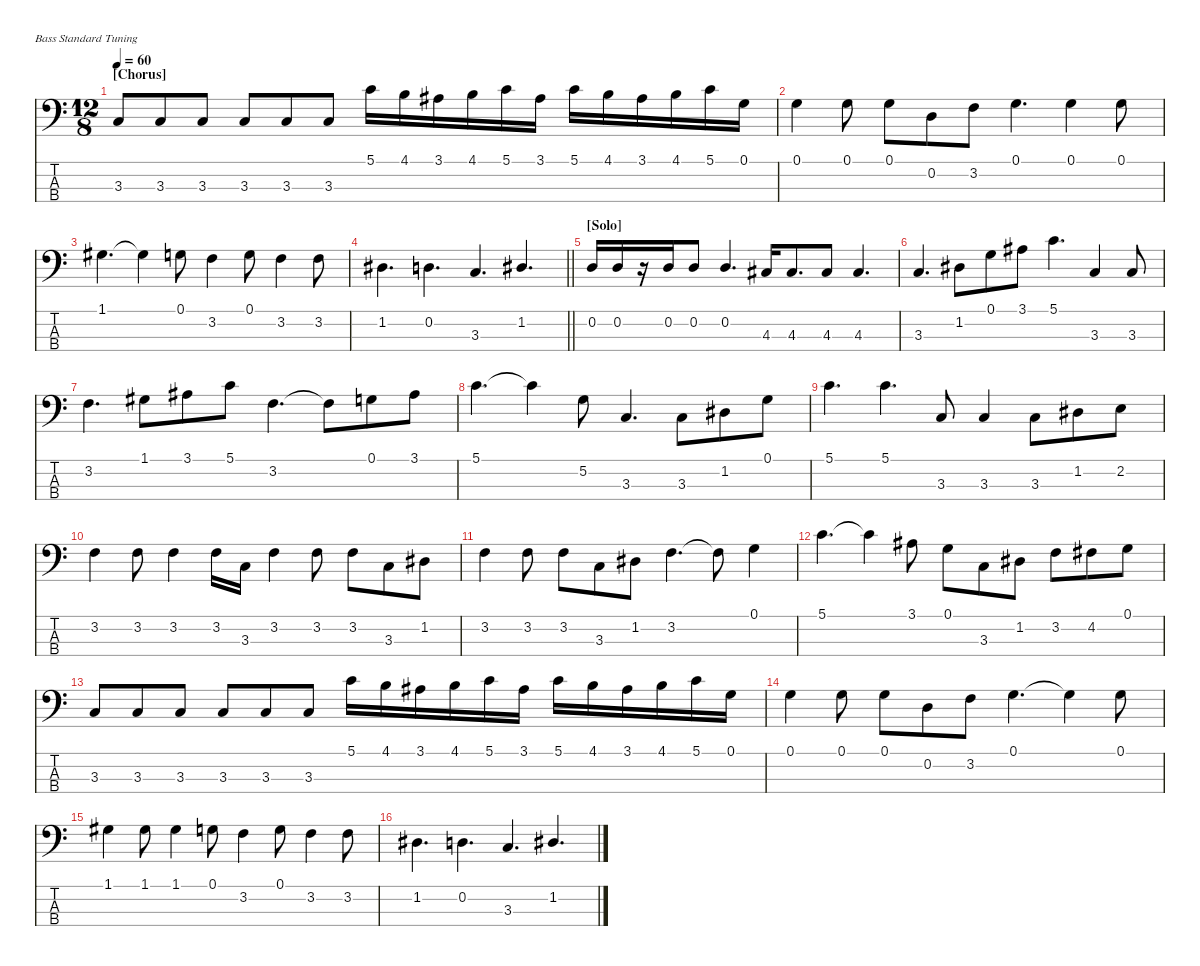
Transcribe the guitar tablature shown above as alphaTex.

\defaultSystemsLayout 4
\hideDynamics
\bracketExtendMode nobrackets
\singleTrackTrackNamePolicy hidden
\multiTrackTrackNamePolicy hidden
\otherSystemsTrackNameOrientation horizontal
\track ("Bass" "el.bs.") {instrument electricbassfinger}
\staff {score tabs}
\tuning (G2 D2 A1 E1)
\ts (12 8)
\section ("" "[Chorus]")
\tempo 60
\clef f4
\ks c
3.3.8{dy f beam Up} 3.3.8{beam Up} 3.3.8{beam Up} 3.3.8{beam Up} 3.3.8{beam Up} 3.3.8{beam Up} 5.1.16{beam Down} 4.1.16{beam Down} 3.1{acc #}.16{beam Down} 4.1.16{beam Down} 5.1.16{beam Down} 3.1{acc #}.16{beam Down} 5.1.16{beam Down} 4.1.16{beam Down} 3.1{acc #}.16{beam Down} 4.1.16{beam Down} 5.1.16{beam Down} 0.1.16{beam Down} |
0.1.4{beam Down} 0.1.8{beam Down} 0.1.8{beam Down} 0.2.8{beam Down} 3.2.8{beam Down} 0.1.4{d beam Down} 0.1.4{beam Down} 0.1.8{beam Down} |
1.1{acc #}.4{d beam Down} 1.1{t acc #}.4{beam Down} 0.1.8{beam Down} 3.2.4{beam Down} 0.1.8{beam Down} 3.2.4{beam Down} 3.2.8{beam Down} |
\barLineRight lightlight
1.2{acc #}.4{d beam Down} 0.2.4{d beam Down} 3.3.4{d beam Up} 1.2{acc #}.4{d beam Up} |
\section ("" "[Solo]")
0.2.16{beam Up} 0.2.16{beam Up} r.16{beam Up} 0.2.16{beam Up} 0.2.8{beam Up} 0.2.4{d beam Up} 4.3{acc #}.16{beam Up} 4.3{acc #}.8{d beam Up} 4.3{acc #}.8{beam Up} 4.3{acc #}.4{d beam Up} |
3.3.4{d beam Up} 1.2{acc #}.8{beam Down} 0.1.8{beam Down} 3.1{acc #}.8{beam Down} 5.1.4{d beam Down} 3.3.4{beam Up} 3.3.8{beam Up} |
3.2.4{d beam Down} 1.1{acc #}.8{beam Down} 3.1{acc #}.8{beam Down} 5.1.8{beam Down} 3.2.4{d beam Down} 3.2{t}.8{beam Down} 0.1.8{beam Down} 3.1{acc #}.8{beam Down} |
5.1.4{d beam Down} 5.1{t}.4{beam Down} 5.2.8{beam Down} 3.3.4{d beam Up} 3.3.8{beam Down} 1.2{acc #}.8{beam Down} 0.1.8{beam Down} |
5.1.4{d beam Down} 5.1.4{d beam Down} 3.3.8{beam Up} 3.3.4{beam Up} 3.3.8{beam Down} 1.2{acc #}.8{beam Down} 2.2.8{beam Down} |
3.2.4{beam Down} 3.2.8{beam Down} 3.2.4{beam Down} 3.2.16{beam Down} 3.3.16{beam Down} 3.2.4{beam Down} 3.2.8{beam Down} 3.2.8{beam Down} 3.3.8{beam Down} 1.2{acc #}.8{beam Down} |
3.2.4{beam Down} 3.2.8{beam Down} 3.2.8{beam Down} 3.3.8{beam Down} 1.2{acc #}.8{beam Down} 3.2.4{d beam Down} 3.2{t}.8{beam Down} 0.1.4{beam Down} |
5.1.4{d beam Down} 5.1{t}.4{beam Down} 3.1{acc #}.8{beam Down} 0.1.8{beam Down} 3.3.8{beam Down} 1.2{acc #}.8{beam Down} 3.2.8{beam Down} 4.2{acc #}.8{beam Down} 0.1.8{beam Down} |
3.3.8{beam Up} 3.3.8{beam Up} 3.3.8{beam Up} 3.3.8{beam Up} 3.3.8{beam Up} 3.3.8{beam Up} 5.1.16{beam Down} 4.1.16{beam Down} 3.1{acc #}.16{beam Down} 4.1.16{beam Down} 5.1.16{beam Down} 3.1{acc #}.16{beam Down} 5.1.16{beam Down} 4.1.16{beam Down} 3.1{acc #}.16{beam Down} 4.1.16{beam Down} 5.1.16{beam Down} 0.1.16{beam Down} |
0.1.4{beam Down} 0.1.8{beam Down} 0.1.8{beam Down} 0.2.8{beam Down} 3.2.8{beam Down} 0.1.4{d beam Down} 0.1{t}.4{beam Down} 0.1.8{beam Down} |
1.1{acc #}.4{beam Down} 1.1{acc #}.8{beam Down} 1.1{acc #}.4{beam Down} 0.1.8{beam Down} 3.2.4{beam Down} 0.1.8{beam Down} 3.2.4{beam Down} 3.2.8{beam Down} |
1.2{acc #}.4{d beam Down} 0.2.4{d beam Down} 3.3.4{d beam Up} 1.2{acc #}.4{d beam Up}
